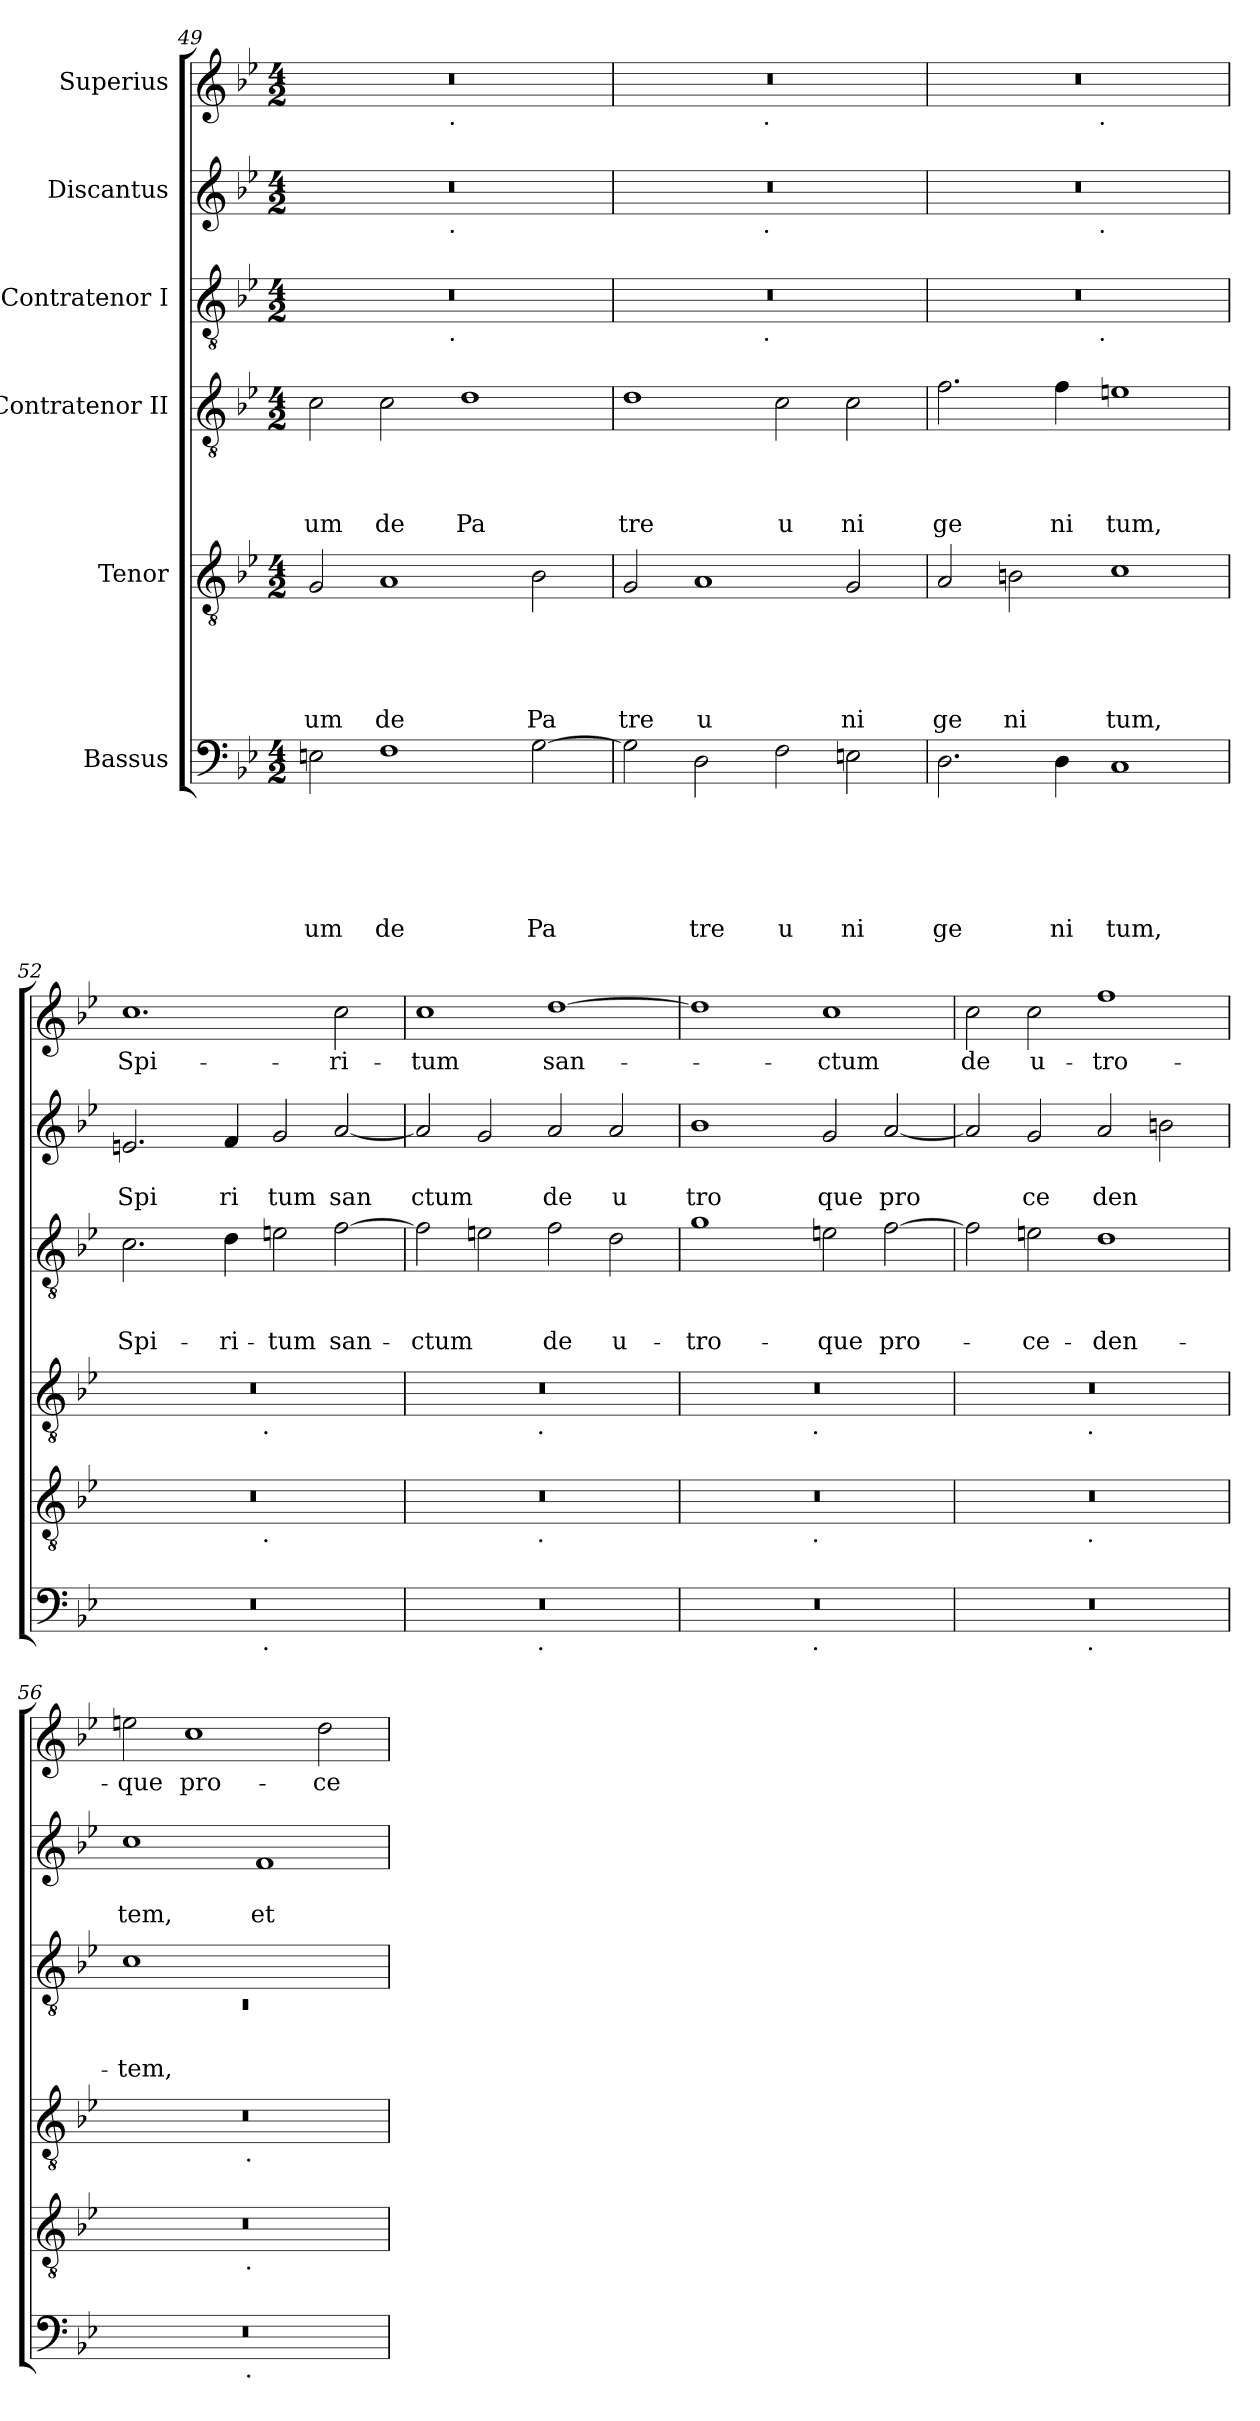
**kern	**text	**text	**text	**text	**text	**text	**kern	**text	**text	**text	**text	**text	**kern	**text	**text	**text	**text	**kern	**text	**text	**text	**kern	**text	**text	**kern	**text
*part6	*part6	*part6	*part6	*part6	*part6	*part6	*part5	*part5	*part5	*part5	*part5	*part5	*part4	*part4	*part4	*part4	*part4	*part3	*part3	*part3	*part3	*part2	*part2	*part2	*part1	*part1
*staff6	*staff6	*staff6	*staff6	*staff6	*staff6	*staff6	*staff5	*staff5	*staff5	*staff5	*staff5	*staff5	*staff4	*staff4	*staff4	*staff4	*staff4	*staff3	*staff3	*staff3	*staff3	*staff2	*staff2	*staff2	*staff1	*staff1
*I"Bassus	*	*	*	*	*	*	*I"Tenor	*	*	*	*	*	*I"Contratenor II	*	*	*	*	*I"Contratenor I	*	*	*	*I"Discantus	*	*	*I"Superius	*
*clefF4	*	*	*	*	*	*	*clefGv2	*	*	*	*	*	*clefGv2	*	*	*	*	*clefGv2	*	*	*	*clefG2	*	*	*clefG2	*
*k[b-e-]	*	*	*	*	*	*	*k[b-e-]	*	*	*	*	*	*k[b-e-]	*	*	*	*	*k[b-e-]	*	*	*	*k[b-e-]	*	*	*k[b-e-]	*
*B-:	*	*	*	*	*	*	*B-:	*	*	*	*	*	*B-:	*	*	*	*	*B-:	*	*	*	*B-:	*	*	*B-:	*
*M4/2	*	*	*	*	*	*	*M4/2	*	*	*	*	*	*M4/2	*	*	*	*	*M4/2	*	*	*	*M4/2	*	*	*M4/2	*
=49	=49	=49	=49	=49	=49	=49	=49	=49	=49	=49	=49	=49	=49	=49	=49	=49	=49	=49	=49	=49	=49	=49	=49	=49	=49	=49
!	!	!	!	!	!	!LO:LY:b	!	!	!	!	!	!LO:LY:b	!	!	!	!	!LO:LY:b	!	!	!	!	!	!	!	!	!
*	*	*	*	*	*	*	*	*	*	*	*	*	*	*	*	*	*	*^	*	*	*	*^	*	*	*^	*
2En\	.	.	.	.	.	um	2G/	.	.	.	.	um	2c\	.	.	.	um	0r	2ryy	.	.	.	0r	2ryy	.	.	0r	2ryy	.
!	!	!	!	!	!	!LO:LY:b	!	!	!	!	!	!LO:LY:b	!	!	!	!	!LO:LY:b	!	!	!	!	!	!	!	!	!	!	!	!
1F	.	.	.	.	.	de	1A	.	.	.	.	de	2c\	.	.	.	de	.	4...ryy	.	.	.	.	4...ryy	.	.	.	4...ryy	.
!	!	!	!	!	!	!	!	!	!	!	!	!	!	!	!	!	!	!	!	!	!	!	!	!	!	!	!	!LO:TX:b:t=.	!
!	!	!	!	!	!	!	!	!	!	!	!	!	!	!	!	!	!	!	!	!	!	!	!	!LO:TX:b:t=.	!	!	!	!	!
!	!	!	!	!	!	!	!	!	!	!	!	!	!	!	!	!	!	!	!LO:TX:b:t=.	!	!	!	!	!	!	!	!	!	!
.	.	.	.	.	.	.	.	.	.	.	.	.	.	.	.	.	.	.	1ryy	.	.	.	.	1ryy	.	.	.	1ryy	.
!	!	!	!	!	!	!	!	!	!	!	!	!	!	!	!	!	!LO:LY:b	!	!	!	!	!	!	!	!	!	!	!	!
.	.	.	.	.	.	.	.	.	.	.	.	.	1d	.	.	.	Pa	.	.	.	.	.	.	.	.	.	.	.	.
!	!	!	!	!	!	!LO:LY:b	!	!	!	!	!	!LO:LY:b	!	!	!	!	!	!	!	!	!	!	!	!	!	!	!	!	!
[>2G\	.	.	.	.	.	Pa	2B-\	.	.	.	.	Pa	.	.	.	.	.	.	.	.	.	.	.	.	.	.	.	.	.
.	.	.	.	.	.	.	.	.	.	.	.	.	.	.	.	.	.	.	32ryy	.	.	.	.	32ryy	.	.	.	32ryy	.
=50	=50	=50	=50	=50	=50	=50	=50	=50	=50	=50	=50	=50	=50	=50	=50	=50	=50	=50	=50	=50	=50	=50	=50	=50	=50	=50	=50	=50	=50
!	!	!	!	!	!	!	!	!	!	!	!	!LO:LY:b	!	!	!	!	!LO:LY:b	!	!	!	!	!	!	!	!	!	!	!	!
2G\]	.	.	.	.	.	.	2G/	.	.	.	.	tre	1d	.	.	.	tre	0r	2ryy	.	.	.	0r	2ryy	.	.	0r	2ryy	.
!	!	!	!	!	!	!LO:LY:b	!	!	!	!	!	!LO:LY:b	!	!	!	!	!	!	!	!	!	!	!	!	!	!	!	!	!
2D\	.	.	.	.	.	tre	1A	.	.	.	.	u	.	.	.	.	.	.	4...ryy	.	.	.	.	4...ryy	.	.	.	4...ryy	.
!	!	!	!	!	!	!	!	!	!	!	!	!	!	!	!	!	!	!	!	!	!	!	!	!	!	!	!	!LO:TX:b:t=.	!
!	!	!	!	!	!	!	!	!	!	!	!	!	!	!	!	!	!	!	!	!	!	!	!	!LO:TX:b:t=.	!	!	!	!	!
!	!	!	!	!	!	!	!	!	!	!	!	!	!	!	!	!	!	!	!LO:TX:b:t=.	!	!	!	!	!	!	!	!	!	!
.	.	.	.	.	.	.	.	.	.	.	.	.	.	.	.	.	.	.	1ryy	.	.	.	.	1ryy	.	.	.	1ryy	.
!	!	!	!	!	!	!LO:LY:b	!	!	!	!	!	!	!	!	!	!	!LO:LY:b	!	!	!	!	!	!	!	!	!	!	!	!
2F\	.	.	.	.	.	u	.	.	.	.	.	.	2c\	.	.	.	u	.	.	.	.	.	.	.	.	.	.	.	.
!	!	!	!	!	!	!LO:LY:b	!	!	!	!	!	!LO:LY:b	!	!	!	!	!LO:LY:b	!	!	!	!	!	!	!	!	!	!	!	!
2En\	.	.	.	.	.	ni	2G/	.	.	.	.	ni	2c\	.	.	.	ni	.	.	.	.	.	.	.	.	.	.	.	.
.	.	.	.	.	.	.	.	.	.	.	.	.	.	.	.	.	.	.	32ryy	.	.	.	.	32ryy	.	.	.	32ryy	.
=51	=51	=51	=51	=51	=51	=51	=51	=51	=51	=51	=51	=51	=51	=51	=51	=51	=51	=51	=51	=51	=51	=51	=51	=51	=51	=51	=51	=51	=51
!	!	!	!	!	!	!LO:LY:b	!	!	!	!	!	!LO:LY:b	!	!	!	!	!LO:LY:b	!	!	!	!	!	!	!	!	!	!	!	!
2.D\	.	.	.	.	.	ge	2A/	.	.	.	.	ge	2.f\	.	.	.	ge	0r	2ryy	.	.	.	0r	2ryy	.	.	0r	2ryy	.
!	!	!	!	!	!	!	!	!	!	!	!	!LO:LY:b	!	!	!	!	!	!	!	!	!	!	!	!	!	!	!	!	!
.	.	.	.	.	.	.	2Bn\	.	.	.	.	ni	.	.	.	.	.	.	4...ryy	.	.	.	.	4...ryy	.	.	.	4...ryy	.
!	!	!	!	!	!	!LO:LY:b	!	!	!	!	!	!	!	!	!	!	!LO:LY:b	!	!	!	!	!	!	!	!	!	!	!	!
4D\	.	.	.	.	.	ni	.	.	.	.	.	.	4f\	.	.	.	ni	.	.	.	.	.	.	.	.	.	.	.	.
!	!	!	!	!	!	!	!	!	!	!	!	!	!	!	!	!	!	!	!	!	!	!	!	!	!	!	!	!LO:TX:b:t=.	!
!	!	!	!	!	!	!	!	!	!	!	!	!	!	!	!	!	!	!	!	!	!	!	!	!LO:TX:b:t=.	!	!	!	!	!
!	!	!	!	!	!	!	!	!	!	!	!	!	!	!	!	!	!	!	!LO:TX:b:t=.	!	!	!	!	!	!	!	!	!	!
.	.	.	.	.	.	.	.	.	.	.	.	.	.	.	.	.	.	.	1ryy	.	.	.	.	1ryy	.	.	.	1ryy	.
!	!	!	!	!	!	!LO:LY:b	!	!	!	!	!	!LO:LY:b	!	!	!	!	!LO:LY:b	!	!	!	!	!	!	!	!	!	!	!	!
1C	.	.	.	.	.	tum,	1c	.	.	.	.	tum,	1en	.	.	.	tum,	.	.	.	.	.	.	.	.	.	.	.	.
.	.	.	.	.	.	.	.	.	.	.	.	.	.	.	.	.	.	.	32ryy	.	.	.	.	32ryy	.	.	.	32ryy	.
!!LO:LB:g=z
=52	=52	=52	=52	=52	=52	=52	=52	=52	=52	=52	=52	=52	=52	=52	=52	=52	=52	=52	=52	=52	=52	=52	=52	=52	=52	=52	=52	=52	=52
!	!	!	!	!	!	!	!	!	!	!	!	!	!	!	!	!	!	!	!	!	!	!LO:LY:b	!	!	!	!LO:LY:b	!	!	!LO:LY:b
*	*	*	*	*	*	*	*	*	*	*	*	*	*	*	*	*	*	*v	*v	*	*	*	*	*	*	*	*v	*v	*
*^	*	*	*	*	*	*	*^	*	*	*	*	*	*^	*	*	*	*	*	*	*	*	*v	*v	*	*	*	*
0r	2ryy	.	.	.	.	.	.	0r	2ryy	.	.	.	.	.	0r	2ryy	.	.	.	.	2.c\	.	.	Spi-	2.en/	.	Spi	1.cc	Spi-
.	4...ryy	.	.	.	.	.	.	.	4...ryy	.	.	.	.	.	.	4...ryy	.	.	.	.	.	.	.	.	.	.	.	.	.
!	!	!	!	!	!	!	!	!	!	!	!	!	!	!	!	!	!	!	!	!	!	!	!	!LO:LY:b	!	!	!LO:LY:b	!	!
.	.	.	.	.	.	.	.	.	.	.	.	.	.	.	.	.	.	.	.	.	4d\	.	.	-ri-	4f/	.	ri	.	.
!	!	!	!	!	!	!	!	!	!	!	!	!	!	!	!	!LO:TX:b:t=.	!	!	!	!	!	!	!	!	!	!	!	!	!
!	!	!	!	!	!	!	!	!	!LO:TX:b:t=.	!	!	!	!	!	!	!	!	!	!	!	!	!	!	!	!	!	!	!	!
!	!LO:TX:b:t=.	!	!	!	!	!	!	!	!	!	!	!	!	!	!	!	!	!	!	!	!	!	!	!	!	!	!	!	!
.	1ryy	.	.	.	.	.	.	.	1ryy	.	.	.	.	.	.	1ryy	.	.	.	.	.	.	.	.	.	.	.	.	.
!	!	!	!	!	!	!	!	!	!	!	!	!	!	!	!	!	!	!	!	!	!	!	!	!LO:LY:b	!	!	!LO:LY:b	!	!
.	.	.	.	.	.	.	.	.	.	.	.	.	.	.	.	.	.	.	.	.	2en\	.	.	-tum	2g/	.	tum	.	.
!	!	!	!	!	!	!	!	!	!	!	!	!	!	!	!	!	!	!	!	!	!	!	!	!LO:LY:b	!	!	!LO:LY:b	!	!LO:LY:b
.	.	.	.	.	.	.	.	.	.	.	.	.	.	.	.	.	.	.	.	.	[>2f\	.	.	san-	[<2a/	.	san	2cc\	-ri-
.	32ryy	.	.	.	.	.	.	.	32ryy	.	.	.	.	.	.	32ryy	.	.	.	.	.	.	.	.	.	.	.	.	.
=53	=53	=53	=53	=53	=53	=53	=53	=53	=53	=53	=53	=53	=53	=53	=53	=53	=53	=53	=53	=53	=53	=53	=53	=53	=53	=53	=53	=53	=53
!	!	!	!	!	!	!	!	!	!	!	!	!	!	!	!	!	!	!	!	!	!	!	!	!LO:LY:b	!	!	!LO:LY:b	!	!LO:LY:b
0r	2ryy	.	.	.	.	.	.	0r	2ryy	.	.	.	.	.	0r	2ryy	.	.	.	.	2f\]	.	.	-ctum	2a/]	.	ctum	1cc	-tum
.	4...ryy	.	.	.	.	.	.	.	4...ryy	.	.	.	.	.	.	4...ryy	.	.	.	.	2en\	.	.	.	2g/	.	.	.	.
!	!	!	!	!	!	!	!	!	!	!	!	!	!	!	!	!LO:TX:b:t=.	!	!	!	!	!	!	!	!	!	!	!	!	!
!	!	!	!	!	!	!	!	!	!LO:TX:b:t=.	!	!	!	!	!	!	!	!	!	!	!	!	!	!	!	!	!	!	!	!
!	!LO:TX:b:t=.	!	!	!	!	!	!	!	!	!	!	!	!	!	!	!	!	!	!	!	!	!	!	!	!	!	!	!	!
.	1ryy	.	.	.	.	.	.	.	1ryy	.	.	.	.	.	.	1ryy	.	.	.	.	.	.	.	.	.	.	.	.	.
!	!	!	!	!	!	!	!	!	!	!	!	!	!	!	!	!	!	!	!	!	!	!	!	!LO:LY:b	!	!	!LO:LY:b	!	!LO:LY:b
.	.	.	.	.	.	.	.	.	.	.	.	.	.	.	.	.	.	.	.	.	2f\	.	.	de	2a/	.	de	[>1dd	san-
!	!	!	!	!	!	!	!	!	!	!	!	!	!	!	!	!	!	!	!	!	!	!	!	!LO:LY:b	!	!	!LO:LY:b	!	!
.	.	.	.	.	.	.	.	.	.	.	.	.	.	.	.	.	.	.	.	.	2d\	.	.	u-	2a/	.	u	.	.
.	32ryy	.	.	.	.	.	.	.	32ryy	.	.	.	.	.	.	32ryy	.	.	.	.	.	.	.	.	.	.	.	.	.
=54	=54	=54	=54	=54	=54	=54	=54	=54	=54	=54	=54	=54	=54	=54	=54	=54	=54	=54	=54	=54	=54	=54	=54	=54	=54	=54	=54	=54	=54
!	!	!	!	!	!	!	!	!	!	!	!	!	!	!	!	!	!	!	!	!	!	!	!	!LO:LY:b	!	!	!LO:LY:b	!	!
0r	2ryy	.	.	.	.	.	.	0r	2ryy	.	.	.	.	.	0r	2ryy	.	.	.	.	1g	.	.	-tro-	1b-	.	tro	1dd]	.
.	4...ryy	.	.	.	.	.	.	.	4...ryy	.	.	.	.	.	.	4...ryy	.	.	.	.	.	.	.	.	.	.	.	.	.
!	!	!	!	!	!	!	!	!	!	!	!	!	!	!	!	!LO:TX:b:t=.	!	!	!	!	!	!	!	!	!	!	!	!	!
!	!	!	!	!	!	!	!	!	!LO:TX:b:t=.	!	!	!	!	!	!	!	!	!	!	!	!	!	!	!	!	!	!	!	!
!	!LO:TX:b:t=.	!	!	!	!	!	!	!	!	!	!	!	!	!	!	!	!	!	!	!	!	!	!	!	!	!	!	!	!
.	1ryy	.	.	.	.	.	.	.	1ryy	.	.	.	.	.	.	1ryy	.	.	.	.	.	.	.	.	.	.	.	.	.
!	!	!	!	!	!	!	!	!	!	!	!	!	!	!	!	!	!	!	!	!	!	!	!	!LO:LY:b	!	!	!LO:LY:b	!	!LO:LY:b
.	.	.	.	.	.	.	.	.	.	.	.	.	.	.	.	.	.	.	.	.	2en\	.	.	-que	2g/	.	que	1cc	-ctum
!	!	!	!	!	!	!	!	!	!	!	!	!	!	!	!	!	!	!	!	!	!	!	!	!LO:LY:b	!	!	!LO:LY:b	!	!
.	.	.	.	.	.	.	.	.	.	.	.	.	.	.	.	.	.	.	.	.	[>2f\	.	.	pro-	[<2a/	.	pro	.	.
.	32ryy	.	.	.	.	.	.	.	32ryy	.	.	.	.	.	.	32ryy	.	.	.	.	.	.	.	.	.	.	.	.	.
=55	=55	=55	=55	=55	=55	=55	=55	=55	=55	=55	=55	=55	=55	=55	=55	=55	=55	=55	=55	=55	=55	=55	=55	=55	=55	=55	=55	=55	=55
!	!	!	!	!	!	!	!	!	!	!	!	!	!	!	!	!	!	!	!	!	!	!	!	!	!	!	!	!	!LO:LY:b
0r	2ryy	.	.	.	.	.	.	0r	2ryy	.	.	.	.	.	0r	2ryy	.	.	.	.	2f\]	.	.	.	2a/]	.	.	2cc\	de
!	!	!	!	!	!	!	!	!	!	!	!	!	!	!	!	!	!	!	!	!	!	!	!	!LO:LY:b	!	!	!LO:LY:b	!	!LO:LY:b
.	4...ryy	.	.	.	.	.	.	.	4...ryy	.	.	.	.	.	.	4...ryy	.	.	.	.	2en\	.	.	-ce-	2g/	.	ce	2cc\	u-
!	!	!	!	!	!	!	!	!	!	!	!	!	!	!	!	!LO:TX:b:t=.	!	!	!	!	!	!	!	!	!	!	!	!	!
!	!	!	!	!	!	!	!	!	!LO:TX:b:t=.	!	!	!	!	!	!	!	!	!	!	!	!	!	!	!	!	!	!	!	!
!	!LO:TX:b:t=.	!	!	!	!	!	!	!	!	!	!	!	!	!	!	!	!	!	!	!	!	!	!	!	!	!	!	!	!
.	1ryy	.	.	.	.	.	.	.	1ryy	.	.	.	.	.	.	1ryy	.	.	.	.	.	.	.	.	.	.	.	.	.
!	!	!	!	!	!	!	!	!	!	!	!	!	!	!	!	!	!	!	!	!	!	!	!	!LO:LY:b	!	!	!LO:LY:b	!	!LO:LY:b
.	.	.	.	.	.	.	.	.	.	.	.	.	.	.	.	.	.	.	.	.	1d	.	.	-den-	2a/	.	den	1ff	-tro-
.	.	.	.	.	.	.	.	.	.	.	.	.	.	.	.	.	.	.	.	.	.	.	.	.	2bn\	.	.	.	.
.	32ryy	.	.	.	.	.	.	.	32ryy	.	.	.	.	.	.	32ryy	.	.	.	.	.	.	.	.	.	.	.	.	.
=56	=56	=56	=56	=56	=56	=56	=56	=56	=56	=56	=56	=56	=56	=56	=56	=56	=56	=56	=56	=56	=56	=56	=56	=56	=56	=56	=56	=56	=56
*	*	*	*	*	*	*	*	*	*	*	*	*	*	*	*	*	*	*	*	*	*^	*	*	*	*	*	*	*	*
!	!	!	!	!	!	!	!	!	!	!	!	!	!	!	!	!	!	!	!	!	!	!LO:N:vis=1	!	!	!LO:LY:b	!	!	!LO:LY:b	!	!LO:LY:b
0r	2ryy	.	.	.	.	.	.	0r	2ryy	.	.	.	.	.	0r	2ryy	.	.	.	.	1c	0rC	.	.	-tem,	1cc	.	tem,	2een\	-que
!	!	!	!	!	!	!	!	!	!	!	!	!	!	!	!	!	!	!	!	!	!	!	!	!	!	!	!	!	!	!LO:LY:b
.	4...ryy	.	.	.	.	.	.	.	4...ryy	.	.	.	.	.	.	4...ryy	.	.	.	.	.	.	.	.	.	.	.	.	1cc	pro-
!	!	!	!	!	!	!	!	!	!	!	!	!	!	!	!	!LO:TX:b:t=.	!	!	!	!	!	!	!	!	!	!	!	!	!	!
!	!	!	!	!	!	!	!	!	!LO:TX:b:t=.	!	!	!	!	!	!	!	!	!	!	!	!	!	!	!	!	!	!	!	!	!
!	!LO:TX:b:t=.	!	!	!	!	!	!	!	!	!	!	!	!	!	!	!	!	!	!	!	!	!	!	!	!	!	!	!	!	!
.	1ryy	.	.	.	.	.	.	.	1ryy	.	.	.	.	.	.	1ryy	.	.	.	.	.	.	.	.	.	.	.	.	.	.
!	!	!	!	!	!	!	!	!	!	!	!	!	!	!	!	!	!	!	!	!	!	!	!	!	!	!	!	!LO:LY:b	!	!
.	.	.	.	.	.	.	.	.	.	.	.	.	.	.	.	.	.	.	.	.	1ryy	.	.	.	.	1f	.	et	.	.
!	!	!	!	!	!	!	!	!	!	!	!	!	!	!	!	!	!	!	!	!	!	!	!	!	!	!	!	!	!	!LO:LY:b
.	.	.	.	.	.	.	.	.	.	.	.	.	.	.	.	.	.	.	.	.	.	.	.	.	.	.	.	.	2dd\	-ce-
.	32ryy	.	.	.	.	.	.	.	32ryy	.	.	.	.	.	.	32ryy	.	.	.	.	.	.	.	.	.	.	.	.	.	.
*v	*v	*	*	*	*	*	*	*	*	*	*	*	*	*	*v	*v	*	*	*	*	*v	*v	*	*	*	*	*	*	*	*
*	*	*	*	*	*	*	*v	*v	*	*	*	*	*	*	*	*	*	*	*	*	*	*	*	*	*	*	*
=	=	=	=	=	=	=	=	=	=	=	=	=	=	=	=	=	=	=	=	=	=	=	=	=	=	=
*-	*-	*-	*-	*-	*-	*-	*-	*-	*-	*-	*-	*-	*-	*-	*-	*-	*-	*-	*-	*-	*-	*-	*-	*-	*-	*-
